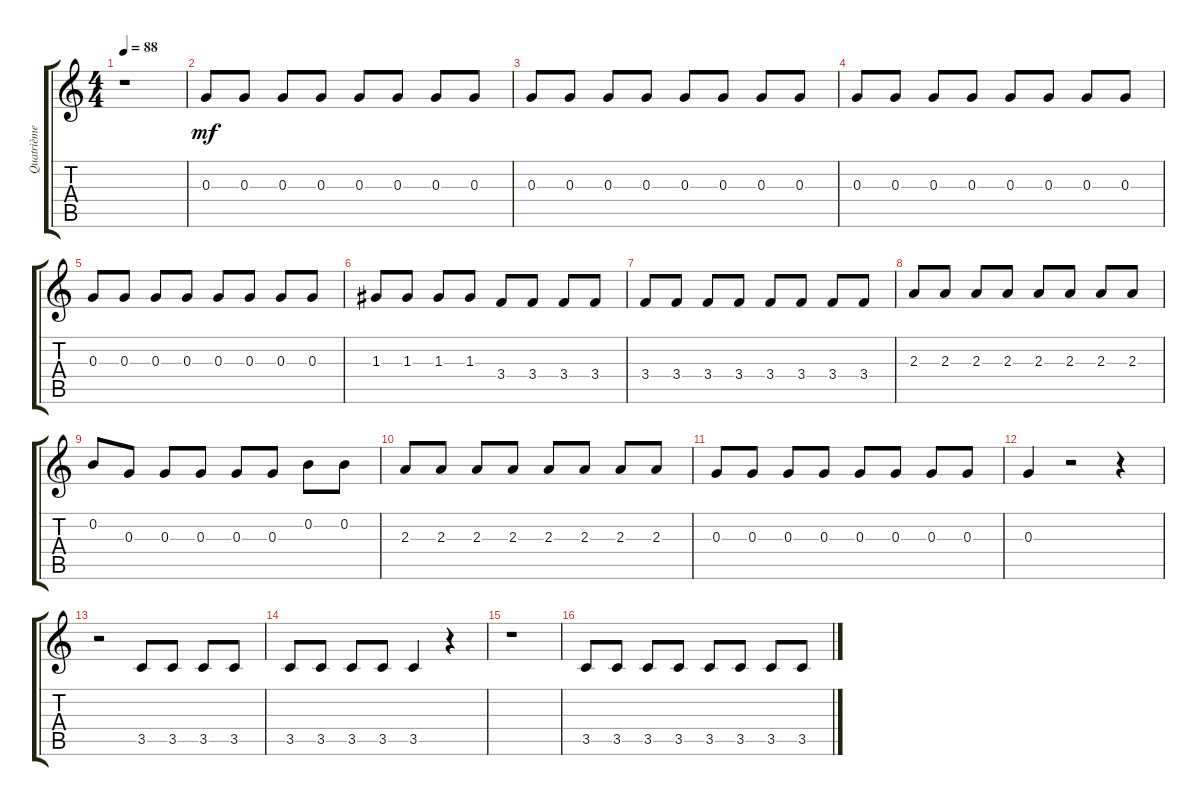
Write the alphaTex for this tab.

\track ("Quatrième Guitare" "Quatrième ") {instrument acousticguitarsteel}
\staff {score tabs}
\tuning (E4 B3 G3 D3 A2 E2) {hide}
\ts (4 4)
\tempo 88
\clef g2
\ks c
r.1{dy mf instrument acousticguitarsteel} |
0.3.8 0.3.8 0.3.8 0.3.8 0.3.8 0.3.8 0.3.8 0.3.8 |
0.3.8 0.3.8 0.3.8 0.3.8 0.3.8 0.3.8 0.3.8 0.3.8 |
0.3.8 0.3.8 0.3.8 0.3.8 0.3.8 0.3.8 0.3.8 0.3.8 |
0.3.8 0.3.8 0.3.8 0.3.8 0.3.8 0.3.8 0.3.8 0.3.8 |
1.3.8 1.3.8 1.3.8 1.3.8 3.4.8 3.4.8 3.4.8 3.4.8 |
3.4.8 3.4.8 3.4.8 3.4.8 3.4.8 3.4.8 3.4.8 3.4.8 |
2.3.8 2.3.8 2.3.8 2.3.8 2.3.8 2.3.8 2.3.8 2.3.8 |
0.2.8 0.3.8 0.3.8 0.3.8 0.3.8 0.3.8 0.2.8 0.2.8 |
2.3.8 2.3.8 2.3.8 2.3.8 2.3.8 2.3.8 2.3.8 2.3.8 |
0.3.8 0.3.8 0.3.8 0.3.8 0.3.8 0.3.8 0.3.8 0.3.8 |
0.3.4 r.2 r.4 |
r.2 3.5.8 3.5.8 3.5.8 3.5.8 |
3.5.8 3.5.8 3.5.8 3.5.8 3.5.4 r.4 |
r.1 |
3.5.8 3.5.8 3.5.8 3.5.8 3.5.8 3.5.8 3.5.8 3.5.8
